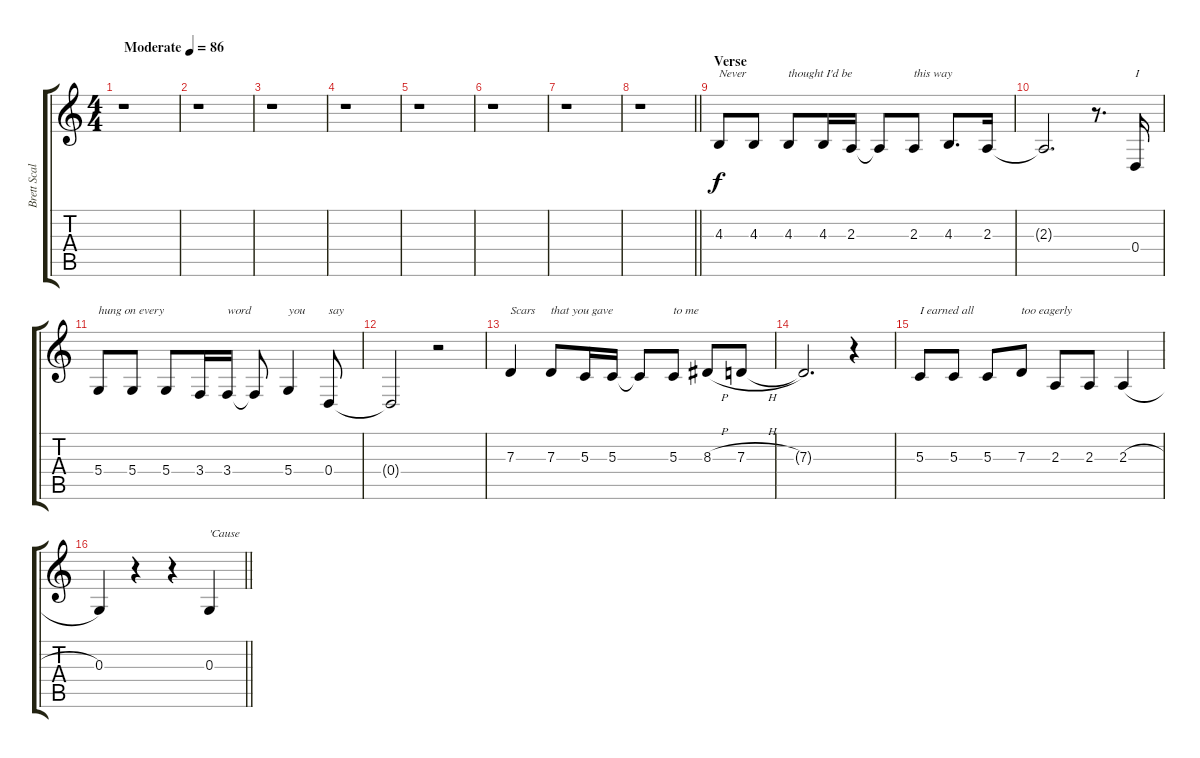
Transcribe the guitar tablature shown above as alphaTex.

\track ("Brett Scallions (Vocals)" "Brett Scal") {instrument violin}
\staff {score tabs}
\tuning (E4 B3 G3 D3 A2 E2) {hide}
\ts (4 4)
\tempo (86 "Moderate")
\clef g2
\ks c
r.1{dy f instrument violin} |
r.1 |
r.1 |
r.1 |
r.1 |
r.1 |
r.1 |
\barLineRight lightlight
r.1 |
\section ("" "Verse")
4.3.8{txt "Never"} 4.3.8 4.3.8{txt "thought I'd be"} 4.3.16 2.3.16 2.3{t}.8 2.3.8{txt "this way"} 4.3.8{d} 2.3.16 |
2.3{t}.2{d} r.8{d} 0.4.16{txt "I"} |
5.4.8{txt "hung on every"} 5.4.8 5.4.8 3.4.16 3.4.16{txt "word"} 3.4{t}.8 5.4.4{txt "you"} 0.4.8{txt "say"} |
0.4{t}.2 r.2 |
7.3.4{txt "Scars"} 7.3.8{txt "that you gave"} 5.3.16 5.3.16 5.3{t}.8 5.3.8{txt "to me"} 8.3{h}.8 7.3{h}.8 |
7.3{t}.2{d} r.4 |
5.3.8{txt "I earned all"} 5.3.8 5.3.8 7.3.8{txt "too eagerly"} 2.3.8 2.3.8 2.3{h}.4 |
\barLineRight lightlight
0.3.4 r.4 r.4 0.3.4{txt "'Cause"}
